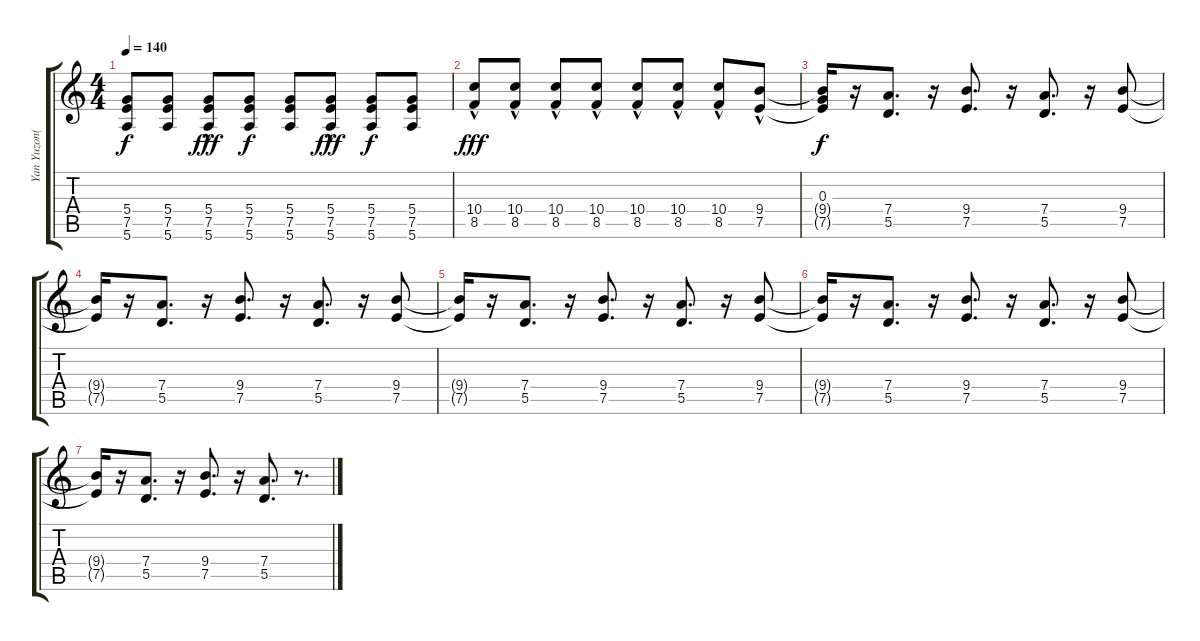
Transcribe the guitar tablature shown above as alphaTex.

\track ("Yan Yuzon(Lead)" "Yan Yuzon(") {instrument distortionguitar}
\staff {score tabs}
\tuning (E4 B3 G3 D3 A2 E2) {hide}
\ts (4 4)
\tempo 140
\clef g2
\ks c
(5.4 7.5 5.6).8{dy f} (5.4 7.5 5.6).8 (5.4 7.5{hac} 5.6).8{dy fff} (5.4 7.5 5.6).8{dy f} (5.4 7.5 5.6).8 (5.4 7.5{hac} 5.6).8{dy fff} (5.4 7.5 5.6).8{dy f} (5.4 7.5 5.6).8 |
(10.4{hac} 8.5).8{dy fff} (10.4{hac} 8.5).8 (10.4{hac} 8.5).8 (10.4{hac} 8.5).8 (10.4{hac} 8.5).8 (10.4{hac} 8.5).8 (10.4{hac} 8.5).8 (9.4{hac} 7.5).8 |
(0.3 9.4{t} 7.5{t}).16{dy f} r.16 (7.4 5.5).8{d} r.16 (9.4 7.5).8{d} r.16 (7.4 5.5).8{d} r.16 (9.4 7.5).8 |
(9.4{t} 7.5{t}).16 r.16 (7.4 5.5).8{d} r.16 (9.4 7.5).8{d} r.16 (7.4 5.5).8{d} r.16 (9.4 7.5).8 |
(9.4{t} 7.5{t}).16 r.16 (7.4 5.5).8{d} r.16 (9.4 7.5).8{d} r.16 (7.4 5.5).8{d} r.16 (9.4 7.5).8 |
(9.4{t} 7.5{t}).16 r.16 (7.4 5.5).8{d} r.16 (9.4 7.5).8{d} r.16 (7.4 5.5).8{d} r.16 (9.4 7.5).8 |
(9.4{t} 7.5{t}).16 r.16 (7.4 5.5).8{d} r.16 (9.4 7.5).8{d} r.16 (7.4 5.5).8{d} r.8{d}
